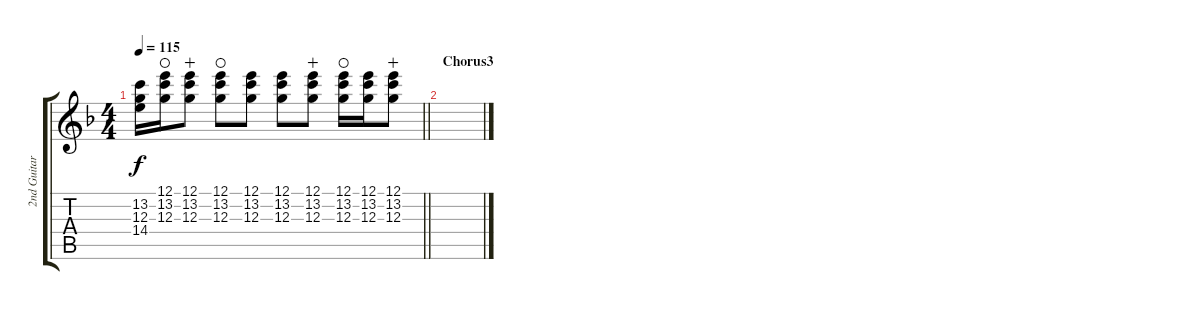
\track ("2nd Guitar" "2nd Guitar") {instrument electricguitarjazz}
\staff {score tabs}
\tuning (E4 B3 G3 D3 A2 E2) {hide}
\ts (4 4)
\tempo 115
\clef g2
\barLineRight lightlight
\ks f
(13.2 12.3 14.4).16{dy f} (12.1 13.2 12.3).16{waho} (12.1 13.2 12.3).8{wahc} (12.1 13.2 12.3).8{waho} (12.1 13.2 12.3).8 (12.1 13.2 12.3).8 (12.1 13.2 12.3).8{wahc} (12.1 13.2 12.3).16{waho} (12.1 13.2 12.3).16 (12.1 13.2 12.3).8{wahc} |
\section ("" "Chorus3")
